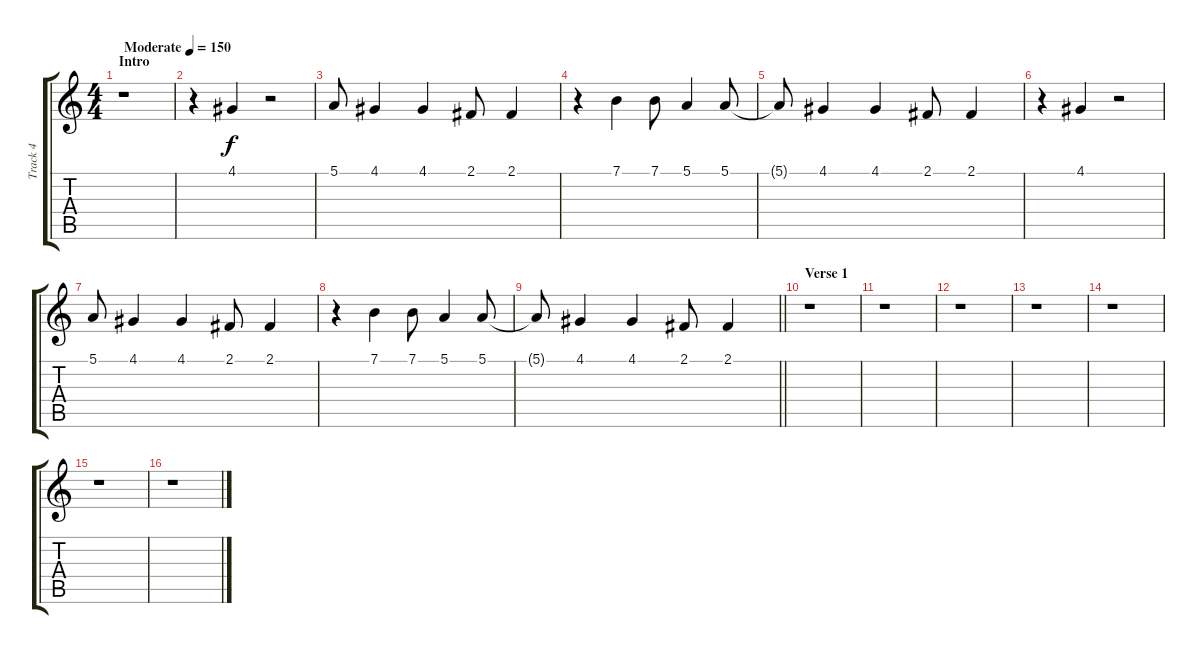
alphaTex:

\track ("Track 4" "Track 4") {instrument lead2sawtooth}
\staff {score tabs}
\tuning (E4 B3 G3 D3 A2 E2) {hide}
\ts (4 4)
\section ("" "Intro")
\tempo (150 "Moderate")
\clef g2
\ks c
r.1{dy f instrument lead2sawtooth} |
r.4 4.1.4 r.2 |
5.1.8 4.1.4 4.1.4 2.1.8 2.1.4 |
r.4 7.1.4 7.1.8 5.1.4 5.1.8 |
5.1{t}.8 4.1.4 4.1.4 2.1.8 2.1.4 |
r.4 4.1.4 r.2 |
5.1.8 4.1.4 4.1.4 2.1.8 2.1.4 |
r.4 7.1.4 7.1.8 5.1.4 5.1.8 |
\barLineRight lightlight
5.1{t}.8 4.1.4 4.1.4 2.1.8 2.1.4 |
\section ("" "Verse 1")
r.1 |
r.1 |
r.1 |
r.1 |
r.1 |
r.1 |
r.1
